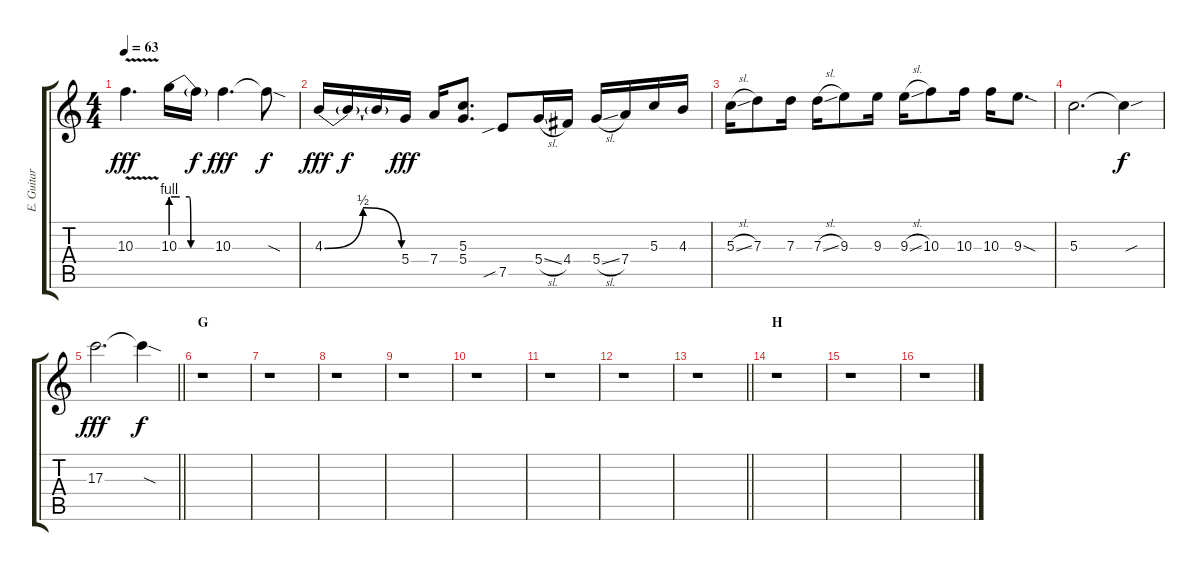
\track ("E. Guitar" "E. Guitar") {instrument overdrivenguitar}
\staff {score tabs}
\tuning (E4 B3 G3 D3 A2 E2) {hide}
\ts (4 4)
\tempo 63
\clef g2
\ks c
10.3{v}.4{d dy fff} 10.3{be (custom 0 4 7 4 12 4 25 4 27 0 30 0 60 0)}.16 10.3{t}.16{dy f} 10.3.4{d dy fff} 10.3{sod t}.8{dy f} |
4.3{be (bendrelease 0 0 30 2 30 2 60 0)}.16{dy fff} 4.3{t}.16{dy f} 4.3{t}.16 5.4.16{dy fff} 7.4.16 (5.3 5.4).8{d} 7.5{sib}.8 5.4{sl}.16 4.4.16 5.4{sl}.16 7.4.16 5.3.16 4.3.16 |
5.3{sl}.16 7.3.8 7.3.16 7.3{sl}.16 9.3.8 9.3.16 9.3{sl}.16 10.3.8 10.3.16 10.3.16 9.3{sod}.8{d} |
5.3.2{d} 5.3{sou t}.4{dy f} |
\barLineRight lightlight
17.3.2{d dy fff} 17.3{sod t}.4{dy f} |
\section ("" "G")
r.1 |
r.1 |
r.1 |
r.1 |
r.1 |
r.1 |
r.1 |
\barLineRight lightlight
r.1 |
\section ("" "H")
r.1 |
r.1 |
r.1
